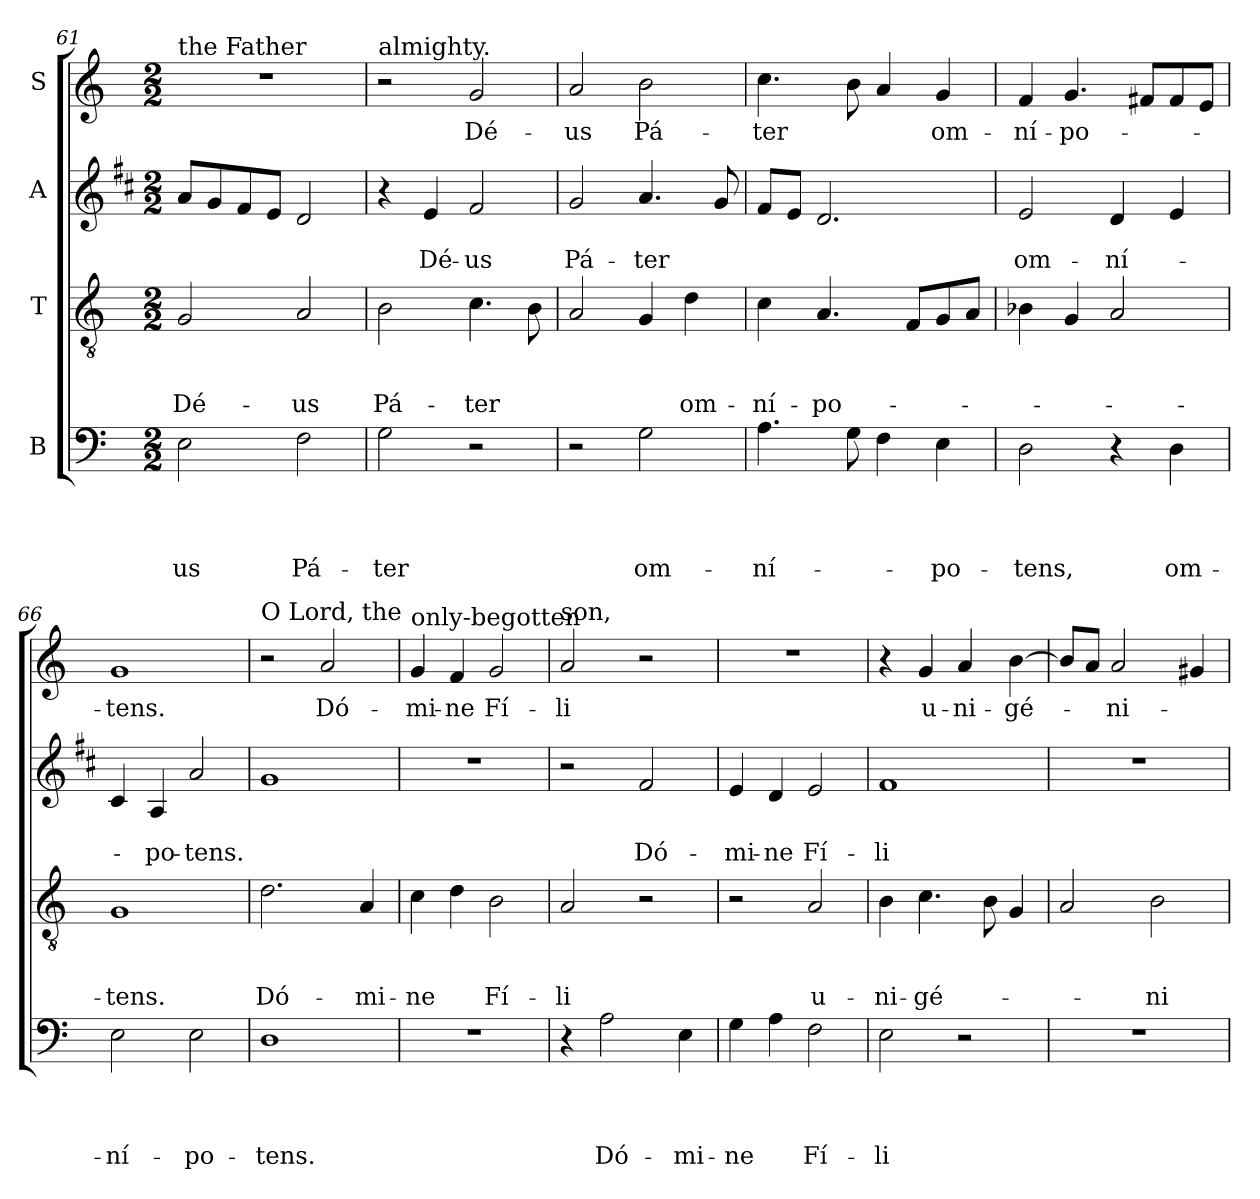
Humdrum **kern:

**kern	**text	**text	**text	**text	**kern	**text	**text	**text	**kern	**text	**text	**kern	**text
*part4	*part4	*part4	*part4	*part4	*part3	*part3	*part3	*part3	*part2	*part2	*part2	*part1	*part1
*staff4	*staff4	*staff4	*staff4	*staff4	*staff3	*staff3	*staff3	*staff3	*staff2	*staff2	*staff2	*staff1	*staff1
*I"B	*	*	*	*	*I"T	*	*	*	*I"A	*	*	*I"S	*
!!LO:PB:g=z
*clefF4	*	*	*	*	*clefGv2	*	*	*	*clefG2	*	*	*clefG2	*
*	*	*	*	*	*	*	*	*	*ITrd1c2	*	*	*	*
*k[]	*	*	*	*	*k[]	*	*	*	*k[]	*	*	*k[]	*
*C:	*	*	*	*	*C:	*	*	*	*C:	*	*	*C:	*
*M2/2	*	*	*	*	*M2/2	*	*	*	*M2/2	*	*	*M2/2	*
=61	=61	=61	=61	=61	=61	=61	=61	=61	=61	=61	=61	=61	=61
!	!	!	!	!	!	!	!	!	!	!	!	!LO:TX:a:t=the Father	!
!	!	!	!	!LO:LY:b	!	!	!	!LO:LY:b	!	!	!	!	!
2E\	.	.	.	-us	2G/	.	.	Dé-	8g/L	.	.	1r	.
.	.	.	.	.	.	.	.	.	8f/	.	.	.	.
.	.	.	.	.	.	.	.	.	8e/	.	.	.	.
.	.	.	.	.	.	.	.	.	8d/J	.	.	.	.
!	!	!	!	!LO:LY:b	!	!	!	!LO:LY:b	!	!	!	!	!
2F\	.	.	.	Pá-	2A/	.	.	-us	2c/	.	.	.	.
=62	=62	=62	=62	=62	=62	=62	=62	=62	=62	=62	=62	=62	=62
!	!	!	!	!	!	!	!	!	!	!	!	!LO:TX:a:t=almighty.	!
!	!	!	!	!LO:LY:b	!	!	!	!LO:LY:b	!	!	!	!	!
2G\	.	.	.	-ter	2B\	.	.	Pá-	4r	.	.	2r	.
!	!	!	!	!	!	!	!	!	!	!	!LO:LY:b	!	!
.	.	.	.	.	.	.	.	.	4d/	.	Dé-	.	.
!	!	!	!	!	!	!	!	!LO:LY:b	!	!	!LO:LY:b	!	!LO:LY:b
2r	.	.	.	.	4.c\	.	.	-ter	2e/	.	-us	2g/	Dé-
.	.	.	.	.	8B\	.	.	.	.	.	.	.	.
=63	=63	=63	=63	=63	=63	=63	=63	=63	=63	=63	=63	=63	=63
!	!	!	!	!	!	!	!	!	!	!	!LO:LY:b	!	!LO:LY:b
2r	.	.	.	.	2A/	.	.	.	2f/	.	Pá-	2a/	-us
!	!	!	!	!LO:LY:b	!	!	!	!	!	!	!LO:LY:b	!	!LO:LY:b
2G\	.	.	.	om-	4G/	.	.	.	4.g/	.	-ter	2b\	Pá-
!	!	!	!	!	!	!	!	!LO:LY:b	!	!	!	!	!
.	.	.	.	.	4d\	.	.	om-	.	.	.	.	.
.	.	.	.	.	.	.	.	.	8f/	.	.	.	.
=64	=64	=64	=64	=64	=64	=64	=64	=64	=64	=64	=64	=64	=64
!	!	!	!	!LO:LY:b	!	!	!	!LO:LY:b	!	!	!	!	!LO:LY:b
4.A\	.	.	.	-ní-	4c\	.	.	-ní-	8e/L	.	.	4.cc\	-ter
.	.	.	.	.	.	.	.	.	8d/J	.	.	.	.
!	!	!	!	!	!	!	!	!LO:LY:b	!	!	!	!	!
.	.	.	.	.	4.A/	.	.	-po-	2.c/	.	.	.	.
8G\	.	.	.	.	.	.	.	.	.	.	.	8b\	.
4F\	.	.	.	.	.	.	.	.	.	.	.	4a/	.
.	.	.	.	.	8F/L	.	.	.	.	.	.	.	.
!	!	!	!	!LO:LY:b	!	!	!	!	!	!	!	!	!LO:LY:b
4E\	.	.	.	-po-	8G/	.	.	.	.	.	.	4g/	om-
.	.	.	.	.	8A/J	.	.	.	.	.	.	.	.
=65	=65	=65	=65	=65	=65	=65	=65	=65	=65	=65	=65	=65	=65
!	!	!	!	!LO:LY:b	!	!	!	!	!	!	!LO:LY:b	!	!LO:LY:b
2D\	.	.	.	-tens,	4B-\	.	.	.	2d/	.	om-	4f/	-ní-
!	!	!	!	!	!	!	!	!	!	!	!	!	!LO:LY:b
.	.	.	.	.	4G/	.	.	.	.	.	.	4.g/	-po-
!	!	!	!	!	!	!	!	!	!	!	!LO:LY:b	!	!
4r	.	.	.	.	2A/	.	.	.	4c/	.	-ní-	.	.
.	.	.	.	.	.	.	.	.	.	.	.	8f#/L	.
!	!	!	!	!LO:LY:b	!	!	!	!	!	!	!	!	!
4D\	.	.	.	om-	.	.	.	.	4d/	.	.	8f#/	.
.	.	.	.	.	.	.	.	.	.	.	.	8e/J	.
=66	=66	=66	=66	=66	=66	=66	=66	=66	=66	=66	=66	=66	=66
!	!	!	!	!LO:LY:b	!	!	!	!LO:LY:b	!	!	!	!	!LO:LY:b
2E\	.	.	.	-ní-	1G	.	.	-tens.	4B/	.	.	1g	-tens.
!	!	!	!	!	!	!	!	!	!	!	!LO:LY:b	!	!
.	.	.	.	.	.	.	.	.	4G/	.	-po-	.	.
!	!	!	!	!LO:LY:b	!	!	!	!	!	!	!LO:LY:b	!	!
2E\	.	.	.	-po-	.	.	.	.	2g/	.	-tens.	.	.
!!LO:LB:g=z
=67	=67	=67	=67	=67	=67	=67	=67	=67	=67	=67	=67	=67	=67
!	!	!	!	!	!	!	!	!	!	!	!	!LO:TX:a:t=O Lord, the	!
!	!	!	!	!LO:LY:b	!	!	!	!LO:LY:b	!	!	!	!	!
1D	.	.	.	-tens.	2.d\	.	.	Dó-	1f	.	.	2r	.
!	!	!	!	!	!	!	!	!	!	!	!	!	!LO:LY:b
.	.	.	.	.	.	.	.	.	.	.	.	2a/	Dó-
!	!	!	!	!	!	!	!	!LO:LY:b	!	!	!	!	!
.	.	.	.	.	4A/	.	.	-mi-	.	.	.	.	.
=68	=68	=68	=68	=68	=68	=68	=68	=68	=68	=68	=68	=68	=68
!	!	!	!	!	!	!	!	!	!	!	!	!LO:TX:a:t=only-begotten	!
!	!	!	!	!	!	!	!	!LO:LY:b	!	!	!	!	!LO:LY:b
1r	.	.	.	.	4c\	.	.	-ne	1r	.	.	4g/	-mi-
!	!	!	!	!	!	!	!	!	!	!	!	!	!LO:LY:b
.	.	.	.	.	4d\	.	.	.	.	.	.	4f/	-ne
!	!	!	!	!	!	!	!	!LO:LY:b	!	!	!	!	!LO:LY:b
.	.	.	.	.	2B\	.	.	Fí-	.	.	.	2g/	Fí-
=69	=69	=69	=69	=69	=69	=69	=69	=69	=69	=69	=69	=69	=69
!	!	!	!	!	!	!	!	!	!	!	!	!LO:TX:a:t=son,	!
!	!	!	!	!	!	!	!	!LO:LY:b	!	!	!	!	!LO:LY:b
4r	.	.	.	.	2A/	.	.	-li	2r	.	.	2a/	-li
!	!	!	!	!LO:LY:b	!	!	!	!	!	!	!	!	!
2A\	.	.	.	Dó-	.	.	.	.	.	.	.	.	.
!	!	!	!	!	!	!	!	!	!	!	!LO:LY:b	!	!
.	.	.	.	.	2r	.	.	.	2e/	.	Dó-	2r	.
!	!	!	!	!LO:LY:b	!	!	!	!	!	!	!	!	!
4E\	.	.	.	-mi-	.	.	.	.	.	.	.	.	.
=70	=70	=70	=70	=70	=70	=70	=70	=70	=70	=70	=70	=70	=70
!	!	!	!	!LO:LY:b	!	!	!	!	!	!	!LO:LY:b	!	!
4G\	.	.	.	-ne	2r	.	.	.	4d/	.	-mi-	1r	.
!	!	!	!	!	!	!	!	!	!	!	!LO:LY:b	!	!
4A\	.	.	.	.	.	.	.	.	4c/	.	-ne	.	.
!	!	!	!	!LO:LY:b	!	!	!	!LO:LY:b	!	!	!LO:LY:b	!	!
2F\	.	.	.	Fí-	2A/	.	.	u-	2d/	.	Fí-	.	.
=71	=71	=71	=71	=71	=71	=71	=71	=71	=71	=71	=71	=71	=71
!	!	!	!	!LO:LY:b	!	!	!	!LO:LY:b	!	!	!LO:LY:b	!	!
2E\	.	.	.	-li	4B\	.	.	-ni-	1e	.	-li	4r	.
!	!	!	!	!	!	!	!	!LO:LY:b	!	!	!	!	!LO:LY:b
.	.	.	.	.	4.c\	.	.	-gé-	.	.	.	4g/	u-
!	!	!	!	!	!	!	!	!	!	!	!	!	!LO:LY:b
2r	.	.	.	.	.	.	.	.	.	.	.	4a/	-ni-
.	.	.	.	.	8B\	.	.	.	.	.	.	.	.
!	!	!	!	!	!	!	!	!	!	!	!	!	!LO:LY:b
.	.	.	.	.	4G/	.	.	.	.	.	.	[4b\	-gé-
=72	=72	=72	=72	=72	=72	=72	=72	=72	=72	=72	=72	=72	=72
1r	.	.	.	.	2A/	.	.	.	1r	.	.	8b/L]	.
.	.	.	.	.	.	.	.	.	.	.	.	8a/J	.
!	!	!	!	!	!	!	!	!	!	!	!	!	!LO:LY:b
.	.	.	.	.	.	.	.	.	.	.	.	2a/	-ni-
!	!	!	!	!	!	!	!	!LO:LY:b	!	!	!	!	!
.	.	.	.	.	2B\	.	.	-ni-	.	.	.	.	.
.	.	.	.	.	.	.	.	.	.	.	.	4g#/	.
=	=	=	=	=	=	=	=	=	=	=	=	=	=
*-	*-	*-	*-	*-	*-	*-	*-	*-	*-	*-	*-	*-	*-
